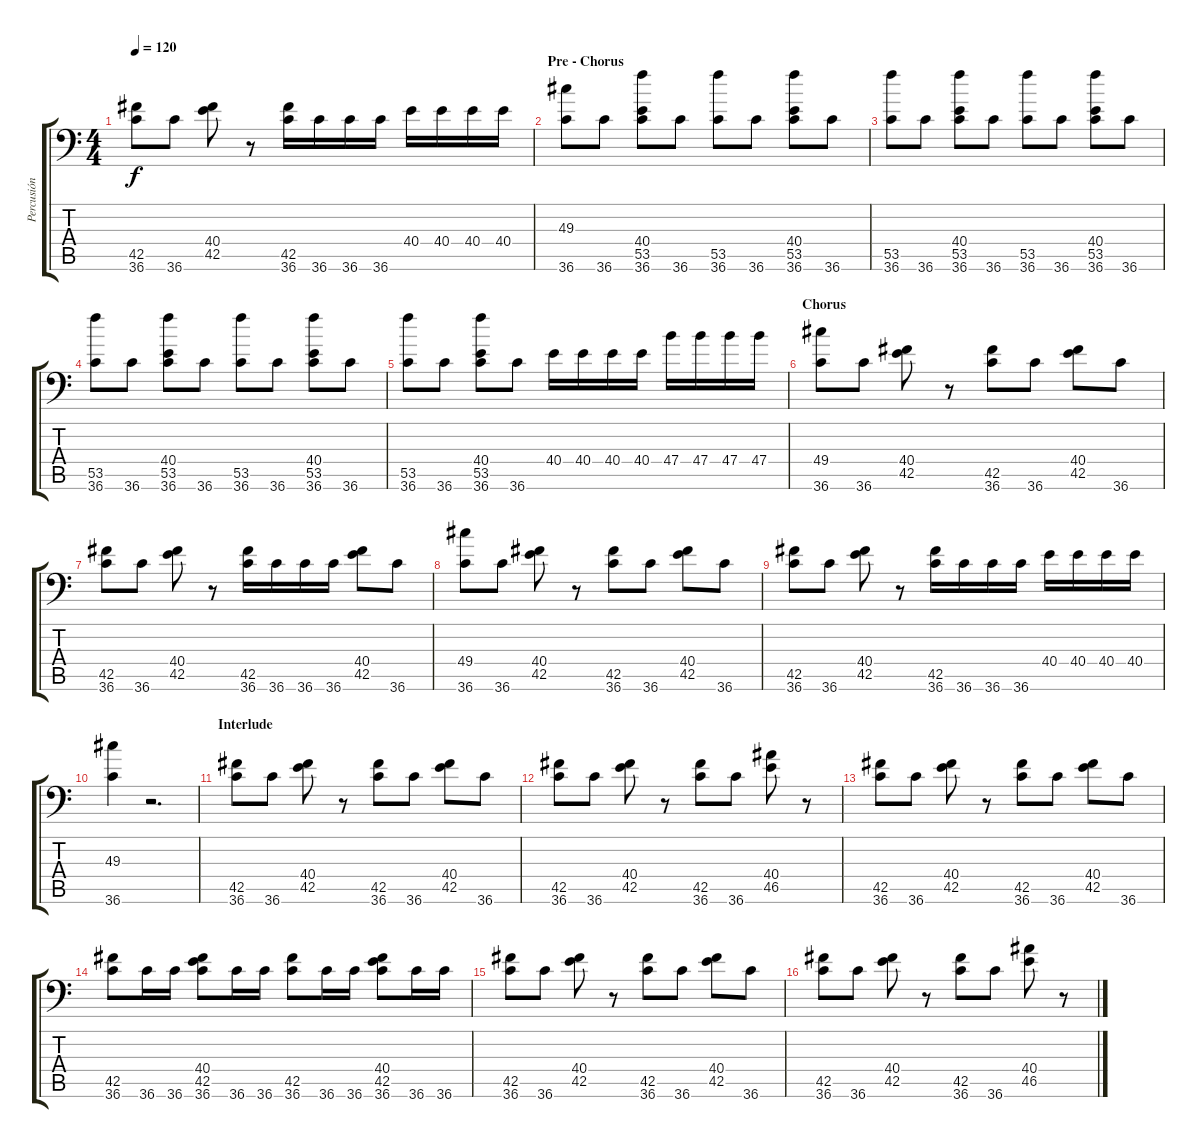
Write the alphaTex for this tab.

\track ("Percusión" "Percusión") {instrument acousticgrandpiano}
\staff {score tabs}
\tuning (C-1 C-1 C-1 C-1 C-1 C-1) {hide}
\ts (4 4)
\tempo 120
\clef f4
\ks c
(42.5 36.6).8{dy f} 36.6.8 (40.4 42.5).8 r.8 (42.5 36.6).16 36.6.16 36.6.16 36.6.16 40.4.16 40.4.16 40.4.16 40.4.16 |
\section ("" "Pre - Chorus")
(49.3 36.6).8 36.6.8 (40.4 53.5 36.6).8 36.6.8 (53.5 36.6).8 36.6.8 (40.4 53.5 36.6).8 36.6.8 |
(53.5 36.6).8 36.6.8 (40.4 53.5 36.6).8 36.6.8 (53.5 36.6).8 36.6.8 (40.4 53.5 36.6).8 36.6.8 |
(53.5 36.6).8 36.6.8 (40.4 53.5 36.6).8 36.6.8 (53.5 36.6).8 36.6.8 (40.4 53.5 36.6).8 36.6.8 |
(53.5 36.6).8 36.6.8 (40.4 53.5 36.6).8 36.6.8 40.4.16 40.4.16 40.4.16 40.4.16 47.4.16 47.4.16 47.4.16 47.4.16 |
\section ("" "Chorus")
(49.4 36.6).8 36.6.8 (40.4 42.5).8 r.8 (42.5 36.6).8 36.6.8 (40.4 42.5).8 36.6.8 |
(42.5 36.6).8 36.6.8 (40.4 42.5).8 r.8 (42.5 36.6).16 36.6.16 36.6.16 36.6.16 (40.4 42.5).8 36.6.8 |
(49.4 36.6).8 36.6.8 (40.4 42.5).8 r.8 (42.5 36.6).8 36.6.8 (40.4 42.5).8 36.6.8 |
(42.5 36.6).8 36.6.8 (40.4 42.5).8 r.8 (42.5 36.6).16 36.6.16 36.6.16 36.6.16 40.4.16 40.4.16 40.4.16 40.4.16 |
(49.3 36.6).4 r.2{d} |
\section ("" "Interlude")
(42.5 36.6).8 36.6.8 (40.4 42.5).8 r.8 (42.5 36.6).8 36.6.8 (40.4 42.5).8 36.6.8 |
(42.5 36.6).8 36.6.8 (40.4 42.5).8 r.8 (42.5 36.6).8 36.6.8 (40.4 46.5).8 r.8 |
(42.5 36.6).8 36.6.8 (40.4 42.5).8 r.8 (42.5 36.6).8 36.6.8 (40.4 42.5).8 36.6.8 |
(42.5 36.6).8 36.6.16 36.6.16 (40.4 42.5 36.6).8 36.6.16 36.6.16 (42.5 36.6).8 36.6.16 36.6.16 (40.4 42.5 36.6).8 36.6.16 36.6.16 |
\section ("" "")
(42.5 36.6).8 36.6.8 (40.4 42.5).8 r.8 (42.5 36.6).8 36.6.8 (40.4 42.5).8 36.6.8 |
(42.5 36.6).8 36.6.8 (40.4 42.5).8 r.8 (42.5 36.6).8 36.6.8 (40.4 46.5).8 r.8
